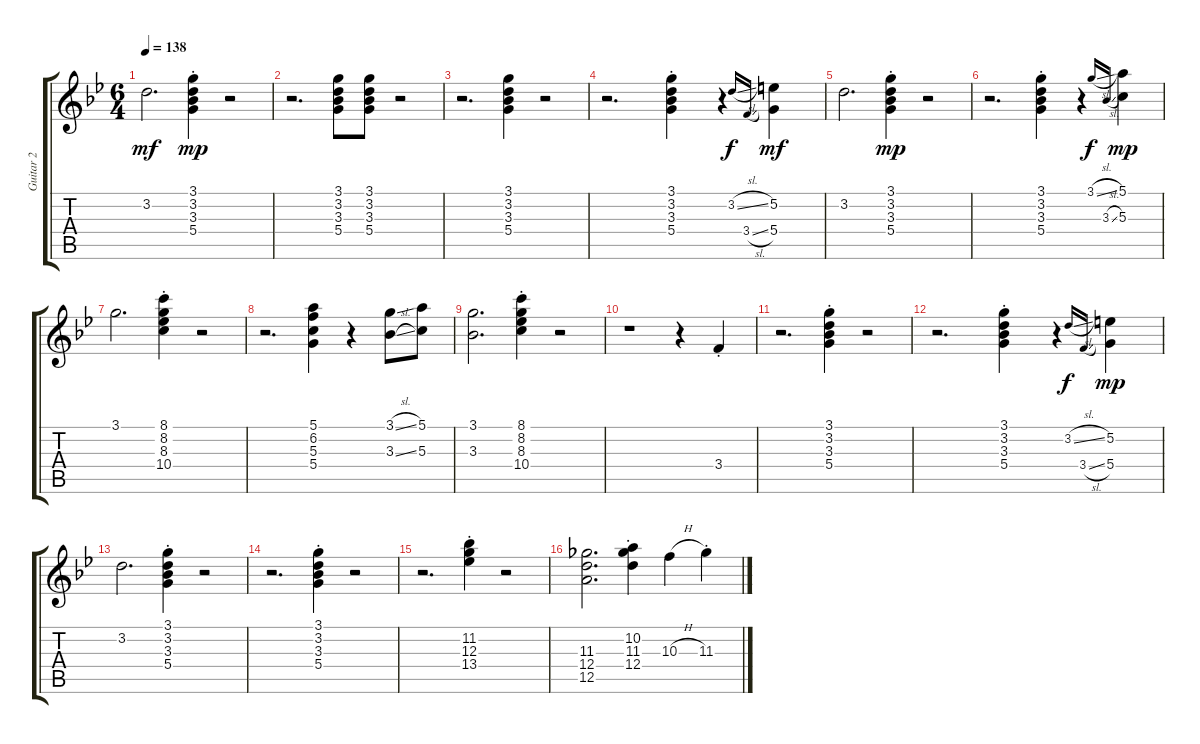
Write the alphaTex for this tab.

\track ("Guitar 2" "Guitar 2") {instrument electricguitarclean}
\staff {score tabs}
\tuning (E4 B3 G3 D3 A2 E2) {hide}
\ts (6 4)
\tempo 138
\clef g2
\ks gminor
3.2.2{d dy mf} (3.1{st} 3.2{st} 3.3{st} 5.4{st}).4{dy mp} r.2 |
r.2{d} (3.1 3.2 3.3 5.4).8 (3.1 3.2 3.3 5.4).8 r.2 |
r.2{d} (3.1 3.2 3.3 5.4).4 r.2 |
r.2{d} (3.1{st} 3.2{st} 3.3{st} 5.4{st}).4 r.4 3.2{sl}.16{gr onbeat dy f} 3.4{sl}.16{gr onbeat} (5.2 5.4).4{dy mf} |
3.2.2{d} (3.1{st} 3.2{st} 3.3{st} 5.4{st}).4{dy mp} r.2 |
r.2{d} (3.1{st} 3.2{st} 3.3{st} 5.4{st}).4 r.4 3.1{sl}.16{gr onbeat dy f} 3.3{sl}.16{gr onbeat} (5.1 5.3).4{dy mp} |
3.1.2{d} (8.1 8.2{st} 8.3{st} 10.4{st}).4 r.2 |
r.2{d} (5.1 6.2 5.3 5.4).4 r.4 (3.1{sl} 3.3{sl}).8 (5.1 5.3).8 |
(3.1 3.3).2{d} (8.1 8.2{st} 8.3{st} 10.4{st}).4 r.2 |
r.1 r.4 3.4{st}.4 |
r.2{d} (3.1{st} 3.2{st} 3.3{st} 5.4{st}).4 r.2 |
r.2{d} (3.1{st} 3.2{st} 3.3{st} 5.4{st}).4 r.4 3.2{sl}.16{gr onbeat dy f} 3.4{sl}.16{gr onbeat} (5.2 5.4).4{dy mp} |
3.2.2{d} (3.1{st} 3.2{st} 3.3{st} 5.4{st}).4 r.2 |
r.2{d} (3.1{st} 3.2{st} 3.3{st} 5.4{st}).4 r.2 |
r.2{d} (11.2{st} 12.3{st} 13.4{st}).4 r.2 |
(11.3 12.4 12.5).2{d} (10.2{st} 11.3{st} 12.4{st}).4 10.3{h}.4 11.3{st}.4
